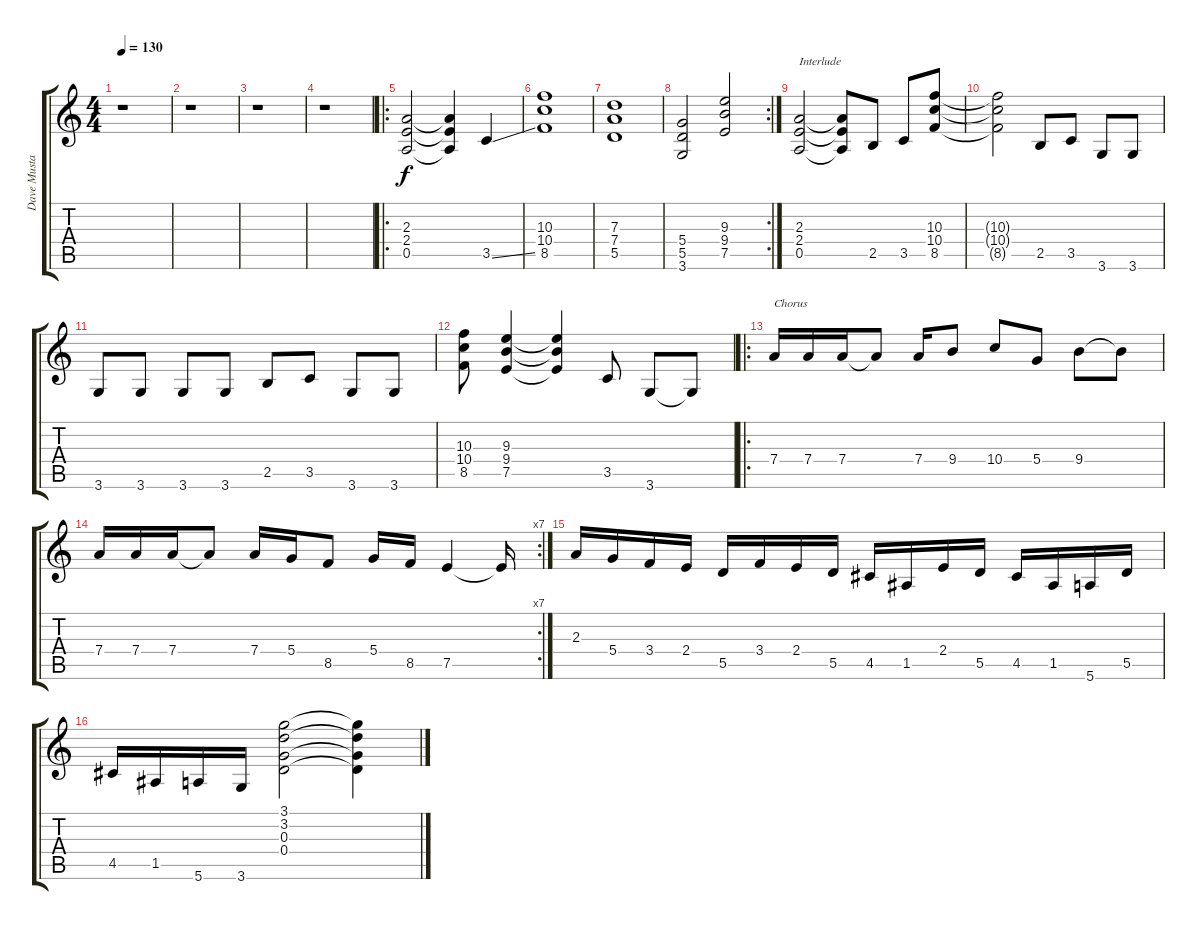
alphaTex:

\track ("Dave Mustaine" "Dave Musta") {instrument distortionguitar}
\staff {score tabs}
\tuning (E4 B3 G3 D3 A2 E2) {hide}
\ts (4 4)
\tempo 130
\clef g2
\ks c
r.1{dy f} |
r.1 |
r.1 |
r.1 |
\ro
(2.3 2.4 0.5).2 (2.3{t} 2.4{t} 0.5{t}).4 3.5{ss}.4 |
(10.3 10.4 8.5).1 |
(7.3 7.4 5.5).1 |
\rc 2
(5.4 5.5 3.6).2 (9.3 9.4 7.5).2 |
(2.3 2.4 0.5).2{txt "Interlude"} (2.3{t} 2.4{t} 0.5{t}).8 2.5.8 3.5.8 (10.3 10.4 8.5).8 |
(10.3{t} 10.4{t} 8.5{t}).2 2.5.8 3.5.8 3.6.8 3.6.8 |
3.6.8 3.6.8 3.6.8 3.6.8 2.5.8 3.5.8 3.6.8 3.6.8 |
(10.3 10.4 8.5).8 (9.3 9.4 7.5).4 (9.3{t} 9.4{t} 7.5{t}).4 3.5.8 3.6.8 3.6{t}.8 |
\ro
7.4.16{txt "Chorus"} 7.4.16 7.4.16 7.4{t}.8 7.4.16 9.4.8 10.4.8 5.4.8 9.4.8 9.4{t}.8 |
\rc 7
7.4.16 7.4.16 7.4.16 7.4{t}.8 7.4.16 5.4.16 8.5.8 5.4.16 8.5.16 7.5.4 7.5{t}.16 |
2.3.16 5.4.16 3.4.16 2.4.16 5.5.16 3.4.16 2.4.16 5.5.16 4.5.16 1.5.16 2.4.16 5.5.16 4.5.16 1.5.16 5.6.16 5.5.16 |
4.5.16 1.5.16 5.6.16 3.6.16 (3.1 3.2 0.3 0.4).2 (3.1{t} 3.2{t} 0.3{t} 0.4{t}).4
